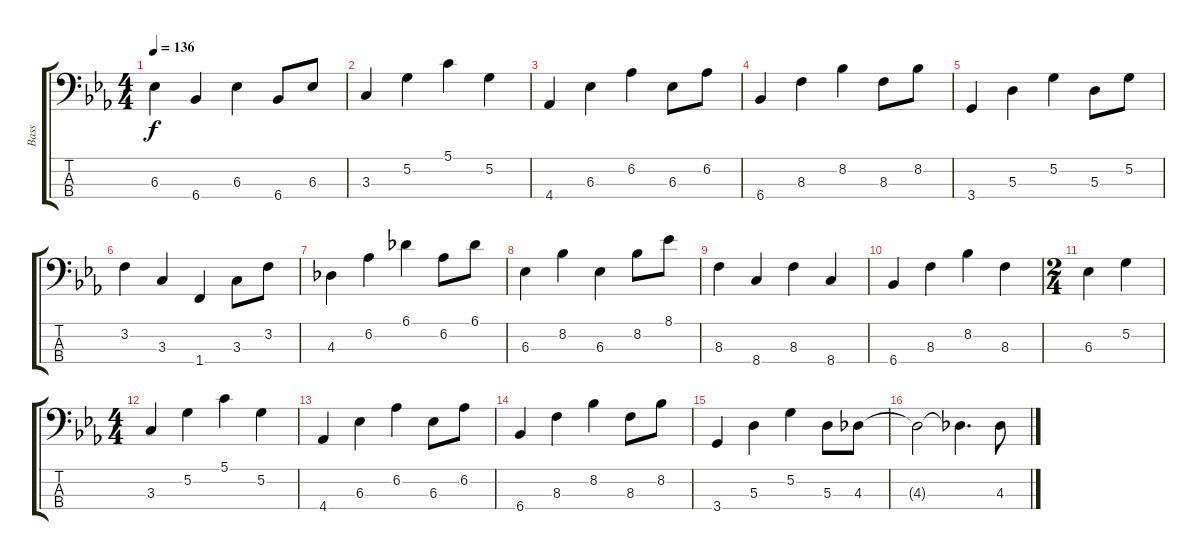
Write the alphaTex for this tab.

\track ("Bass" "Bass") {instrument electricbassfinger}
\staff {score tabs}
\tuning (G2 D2 A1 E1) {hide}
\ts (4 4)
\tempo 136
\clef f4
\ks eb
6.3.4{dy f} 6.4.4 6.3.4 6.4.8 6.3.8 |
3.3.4 5.2.4 5.1.4 5.2.4 |
4.4.4 6.3.4 6.2.4 6.3.8 6.2.8 |
6.4.4 8.3.4 8.2.4 8.3.8 8.2.8 |
3.4.4 5.3.4 5.2.4 5.3.8 5.2.8 |
3.2.4 3.3.4 1.4.4 3.3.8 3.2.8 |
4.3.4 6.2.4 6.1.4 6.2.8 6.1.8 |
6.3.4 8.2.4 6.3.4 8.2.8 8.1.8 |
8.3.4 8.4.4 8.3.4 8.4.4 |
6.4.4 8.3.4 8.2.4 8.3.4 |
\ts (2 4)
6.3.4 5.2.4 |
\ts (4 4)
3.3.4 5.2.4 5.1.4 5.2.4 |
4.4.4 6.3.4 6.2.4 6.3.8 6.2.8 |
6.4.4 8.3.4 8.2.4 8.3.8 8.2.8 |
3.4.4 5.3.4 5.2.4 5.3.8 4.3.8 |
4.3{t}.2 4.3{t}.4{d} 4.3.8
